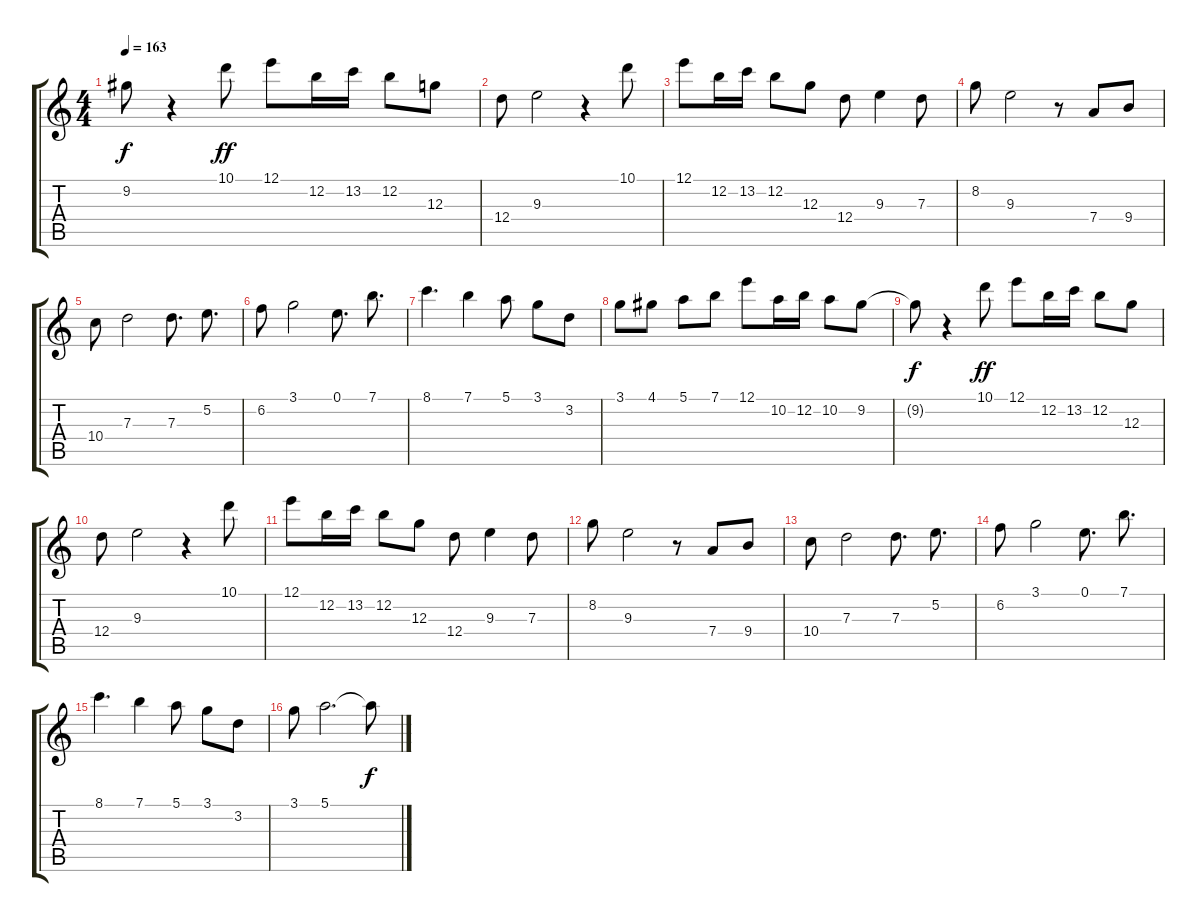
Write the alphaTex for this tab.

\track "" {instrument overdrivenguitar}
\staff {score tabs}
\tuning (E4 B3 G3 D3 A2 E2) {hide}
\ts (4 4)
\tempo 163
\clef g2
\ks c
9.2{t}.8{dy f} r.4 10.1.8{dy ff} 12.1.8 12.2.16 13.2.16 12.2.8 12.3.8 |
12.4.8 9.3.2 r.4 10.1.8 |
12.1.8 12.2.16 13.2.16 12.2.8 12.3.8 12.4.8 9.3.4 7.3.8 |
8.2.8 9.3.2 r.8 7.4.8 9.4.8 |
10.4.8 7.3.2 7.3.8{d} 5.2.8{d} |
6.2.8 3.1.2 0.1.8{d} 7.1.8{d} |
8.1.4{d} 7.1.4 5.1.8 3.1.8 3.2.8 |
3.1.8 4.1.8 5.1.8 7.1.8 12.1.8 10.2.16 12.2.16 10.2.8 9.2.8 |
9.2{t}.8{dy f} r.4 10.1.8{dy ff} 12.1.8 12.2.16 13.2.16 12.2.8 12.3.8 |
12.4.8 9.3.2 r.4 10.1.8 |
12.1.8 12.2.16 13.2.16 12.2.8 12.3.8 12.4.8 9.3.4 7.3.8 |
8.2.8 9.3.2 r.8 7.4.8 9.4.8 |
10.4.8 7.3.2 7.3.8{d} 5.2.8{d} |
6.2.8 3.1.2 0.1.8{d} 7.1.8{d} |
8.1.4{d} 7.1.4 5.1.8 3.1.8 3.2.8 |
3.1.8 5.1.2{d} 5.1{t}.8{dy f}
